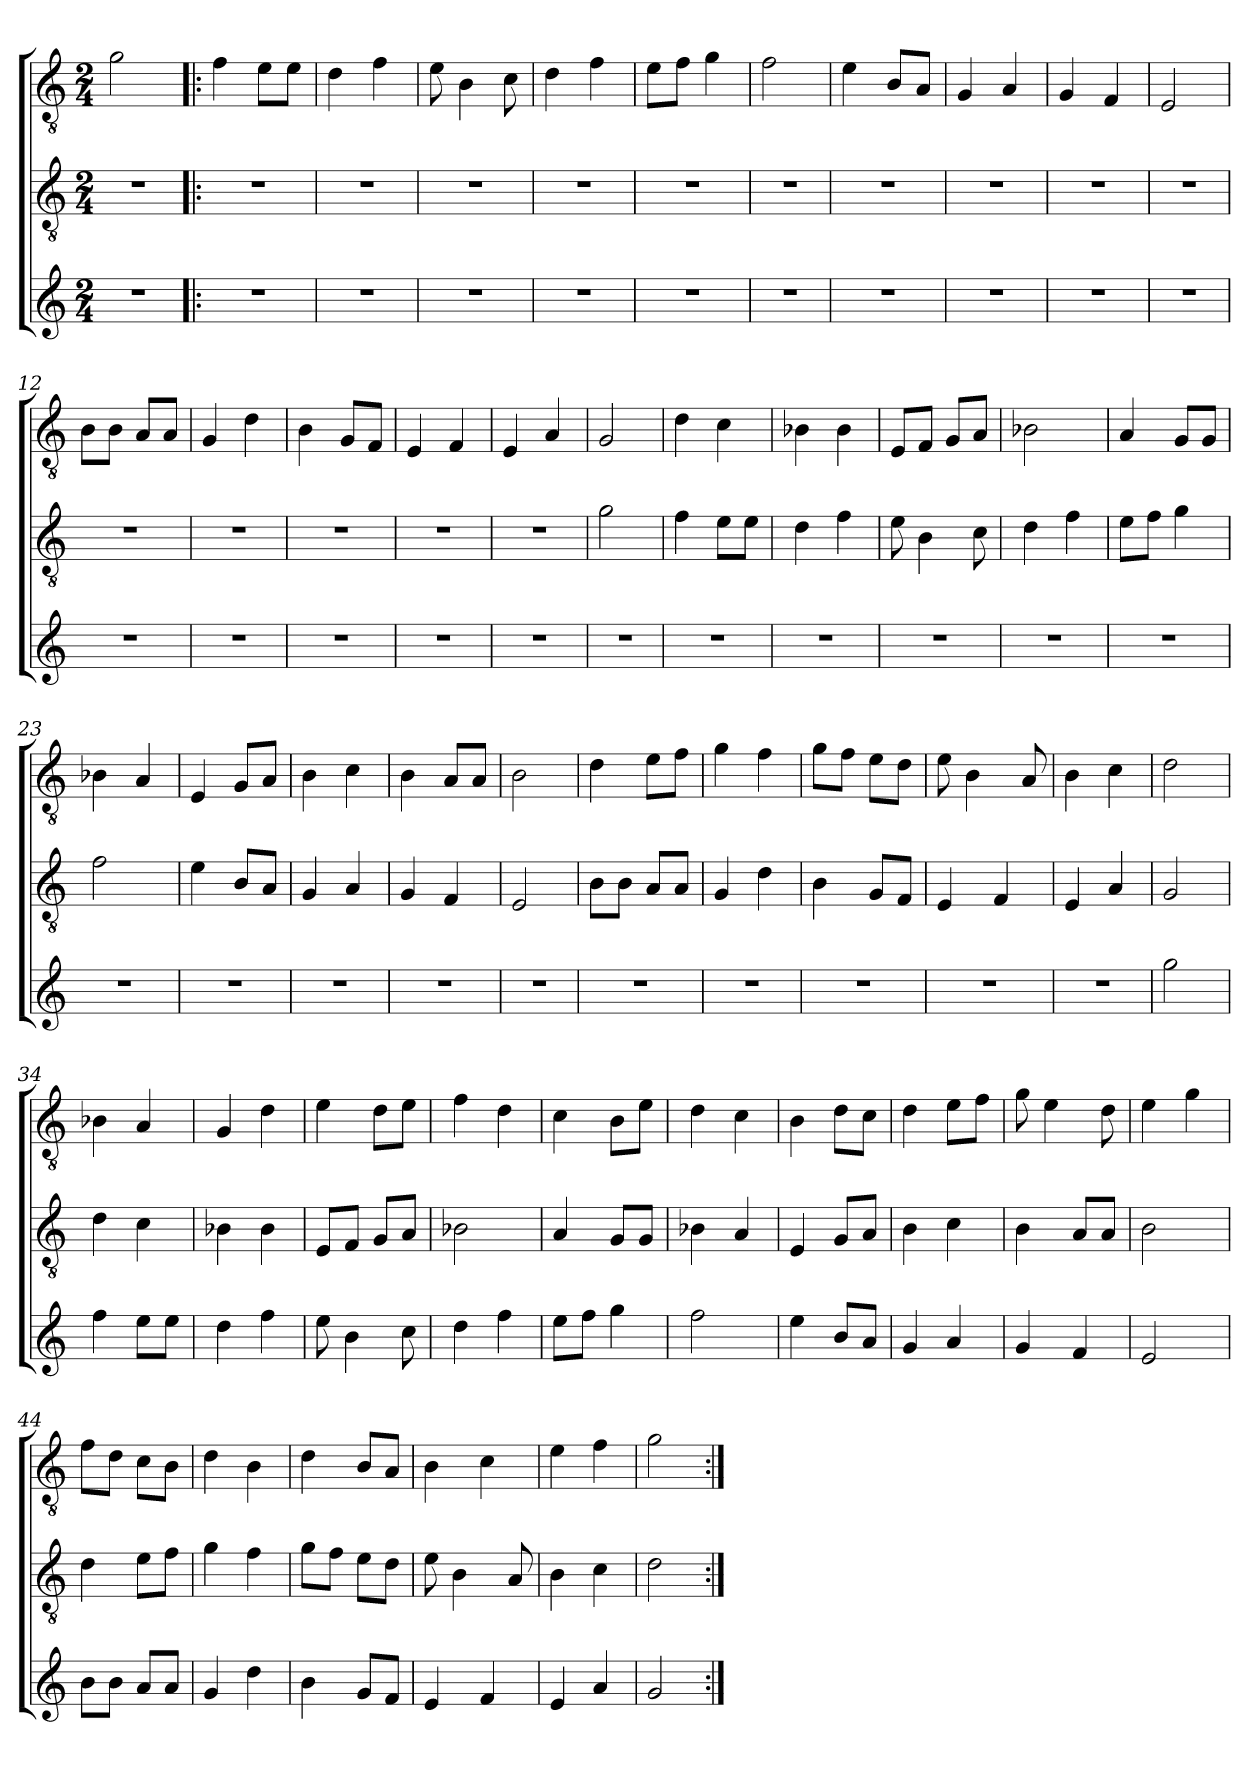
**kern	**kern	**kern
*part3	*part2	*part1
*staff3	*staff2	*staff1
*clefG2	*clefGv2	*clefGv2
*k[]	*k[]	*k[]
*C:	*C:	*C:
*M2/4	*M2/4	*M2/4
=1	=1	=1
2r	2r	2g\
=2!|:	=2!|:	=2!|:
2r	2r	4f\
.	.	8e\L
.	.	8e\J
=3	=3	=3
2r	2r	4d\
.	.	4f\
=4	=4	=4
2r	2r	8e\
.	.	4B\
.	.	8c\
=5	=5	=5
2r	2r	4d\
.	.	4f\
=6	=6	=6
2r	2r	8e\L
.	.	8f\J
.	.	4g\
=7	=7	=7
2r	2r	2f\
=8	=8	=8
2r	2r	4e\
.	.	8B/L
.	.	8A/J
=9	=9	=9
2r	2r	4G/
.	.	4A/
=10	=10	=10
2r	2r	4G/
.	.	4F/
=11	=11	=11
2r	2r	2E/
=12	=12	=12
2r	2r	8B\L
.	.	8B\J
.	.	8A/L
.	.	8A/J
=13	=13	=13
2r	2r	4G/
.	.	4d\
=14	=14	=14
2r	2r	4B\
.	.	8G/L
.	.	8F/J
=15	=15	=15
2r	2r	4E/
.	.	4F/
!!LO:LB:g=z
=16	=16	=16
2r	2r	4E/
.	.	4A/
=17	=17	=17
2r	2g\	2G/
=18	=18	=18
2r	4f\	4d\
.	8e\L	4c\
.	8e\J	.
=19	=19	=19
2r	4d\	4B-i\
.	4f\	4B-\
=20	=20	=20
2r	8e\	8E/L
.	4B\	8F/J
.	.	8G/L
.	8c\	8A/J
=21	=21	=21
2r	4d\	2B-i\
.	4f\	.
=22	=22	=22
2r	8e\L	4A/
.	8f\J	.
.	4g\	8G/L
.	.	8G/J
=23	=23	=23
2r	2f\	4B-i\
.	.	4A/
=24	=24	=24
2r	4e\	4E/
.	8B/L	8G/L
.	8A/J	8A/J
=25	=25	=25
2r	4G/	4B\
.	4A/	4c\
=26	=26	=26
2r	4G/	4B\
.	4F/	8A/L
.	.	8A/J
=27	=27	=27
2r	2E/	2B\
=28	=28	=28
2r	8B\L	4d\
.	8B\J	.
.	8A/L	8e\L
.	8A/J	8f\J
=29	=29	=29
2r	4G/	4g\
.	4d\	4f\
=30	=30	=30
2r	4B\	8g\L
.	.	8f\J
.	8G/L	8e\L
.	8F/J	8d\J
!!LO:LB:g=z
=31	=31	=31
2r	4E/	8e\
.	.	4B\
.	4F/	.
.	.	8A/
=32	=32	=32
2r	4E/	4B\
.	4A/	4c\
=33	=33	=33
2gg\	2G/	2d\
=34	=34	=34
4ff\	4d\	4B-i\
8ee\L	4c\	4A/
8ee\J	.	.
=35	=35	=35
4dd\	4B-i\	4G/
4ff\	4B-\	4d\
=36	=36	=36
8ee\	8E/L	4e\
4b\	8F/J	.
.	8G/L	8d\L
8cc\	8A/J	8e\J
=37	=37	=37
4dd\	2B-i\	4f\
4ff\	.	4d\
=38	=38	=38
8ee\L	4A/	4c\
8ff\J	.	.
4gg\	8G/L	8B\L
.	8G/J	8e\J
=39	=39	=39
2ff\	4B-i\	4d\
.	4A/	4c\
=40	=40	=40
4ee\	4E/	4B\
8b/L	8G/L	8d\L
8a/J	8A/J	8c\J
=41	=41	=41
4g/	4B\	4d\
4a/	4c\	8e\L
.	.	8f\J
=42	=42	=42
4g/	4B\	8g\
.	.	4e\
4f/	8A/L	.
.	8A/J	8d\
=43	=43	=43
2e/	2B\	4e\
.	.	4g\
=44	=44	=44
8b\L	4d\	8f\L
8b\J	.	8d\J
8a/L	8e\L	8c\L
8a/J	8f\J	8B\J
!!LO:PB:g=z
=45	=45	=45
4g/	4g\	4d\
4dd\	4f\	4B\
=46	=46	=46
4b\	8g\L	4d\
.	8f\J	.
8g/L	8e\L	8B/L
8f/J	8d\J	8A/J
=47	=47	=47
4e/	8e\	4B\
.	4B\	.
4f/	.	4c\
.	8A/	.
=48	=48	=48
4e/	4B\	4e\
4a/	4c\	4f\
=49	=49	=49
2g/	2d\	2g\
=:|!	=:|!	=:|!
*-	*-	*-
